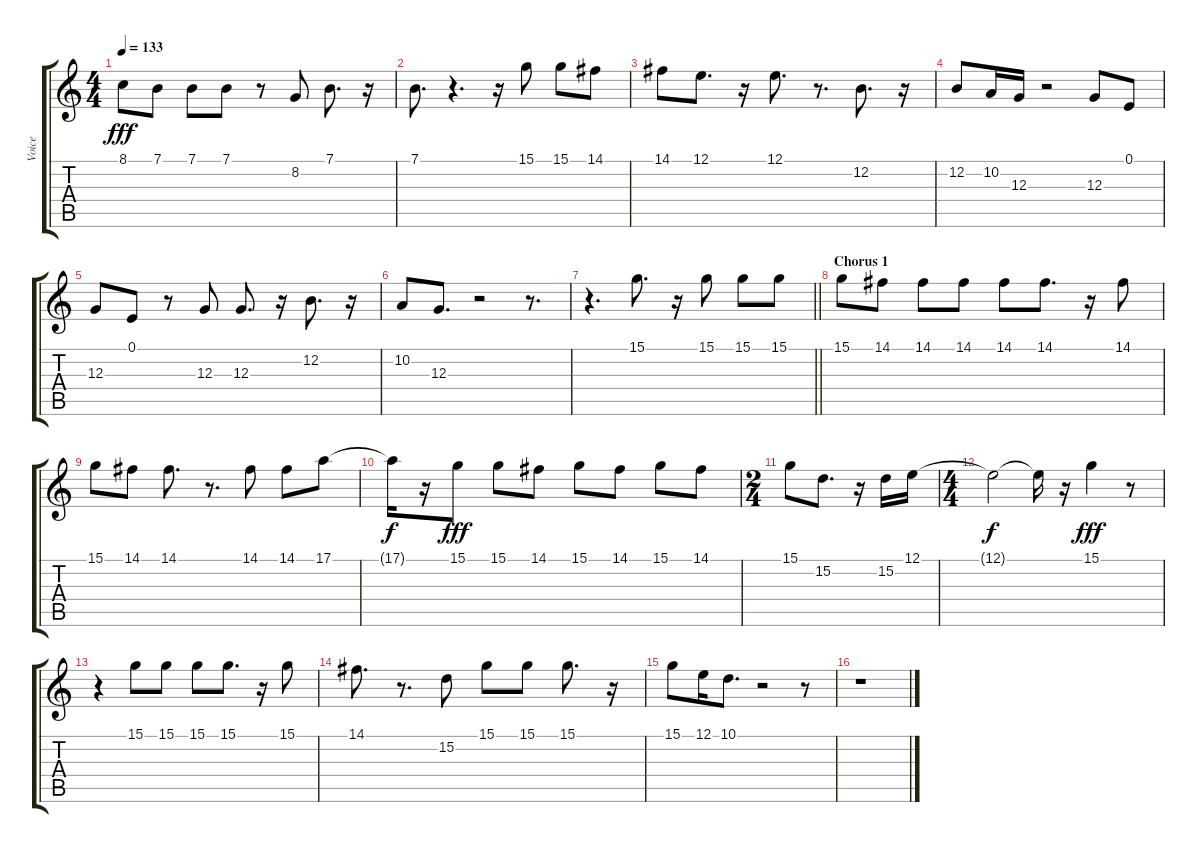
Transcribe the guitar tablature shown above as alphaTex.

\track ("Voice" "Voice") {instrument synthbrass1}
\staff {score tabs}
\tuning (E4 B3 G3 D3 A2 E2) {hide}
\ts (4 4)
\tempo 133
\clef g2
\ks c
8.1.8{dy fff} 7.1.8 7.1.8 7.1.8 r.8 8.2.8 7.1.8{d} r.16 |
7.1.8{d} r.4{d} r.16 15.1.8 15.1.8 14.1.8 |
14.1.8 12.1.8{d} r.16 12.1.8{d} r.8{d} 12.2.8{d} r.16 |
12.2.8 10.2.16 12.3.16 r.2 12.3.8 0.1.8 |
12.3.8 0.1.8 r.8 12.3.8 12.3.8{d} r.16 12.2.8{d} r.16 |
10.2.8 12.3.8{d} r.2 r.8{d} |
\barLineRight lightlight
r.4{d} 15.1.8{d} r.16 15.1.8 15.1.8 15.1.8 |
\section ("" "Chorus 1")
15.1.8 14.1.8 14.1.8 14.1.8 14.1.8 14.1.8{d} r.16 14.1.8 |
15.1.8 14.1.8 14.1.8{d} r.8{d} 14.1.8 14.1.8 17.1.8 |
17.1{t}.16{dy f} r.16 15.1.8{dy fff} 15.1.8 14.1.8 15.1.8 14.1.8 15.1.8 14.1.8 |
\ts (2 4)
15.1.8 15.2.8{d} r.16 15.2.16 12.1.16 |
\ts (4 4)
12.1{t}.2{dy f} 12.1{t}.16 r.16 15.1.4{dy fff} r.8 |
r.4 15.1.8 15.1.8 15.1.8 15.1.8{d} r.16 15.1.8 |
14.1.8{d} r.8{d} 15.2.8 15.1.8 15.1.8 15.1.8{d} r.16 |
15.1.8 12.1.16 10.1.8{d} r.2 r.8 |
r.1
